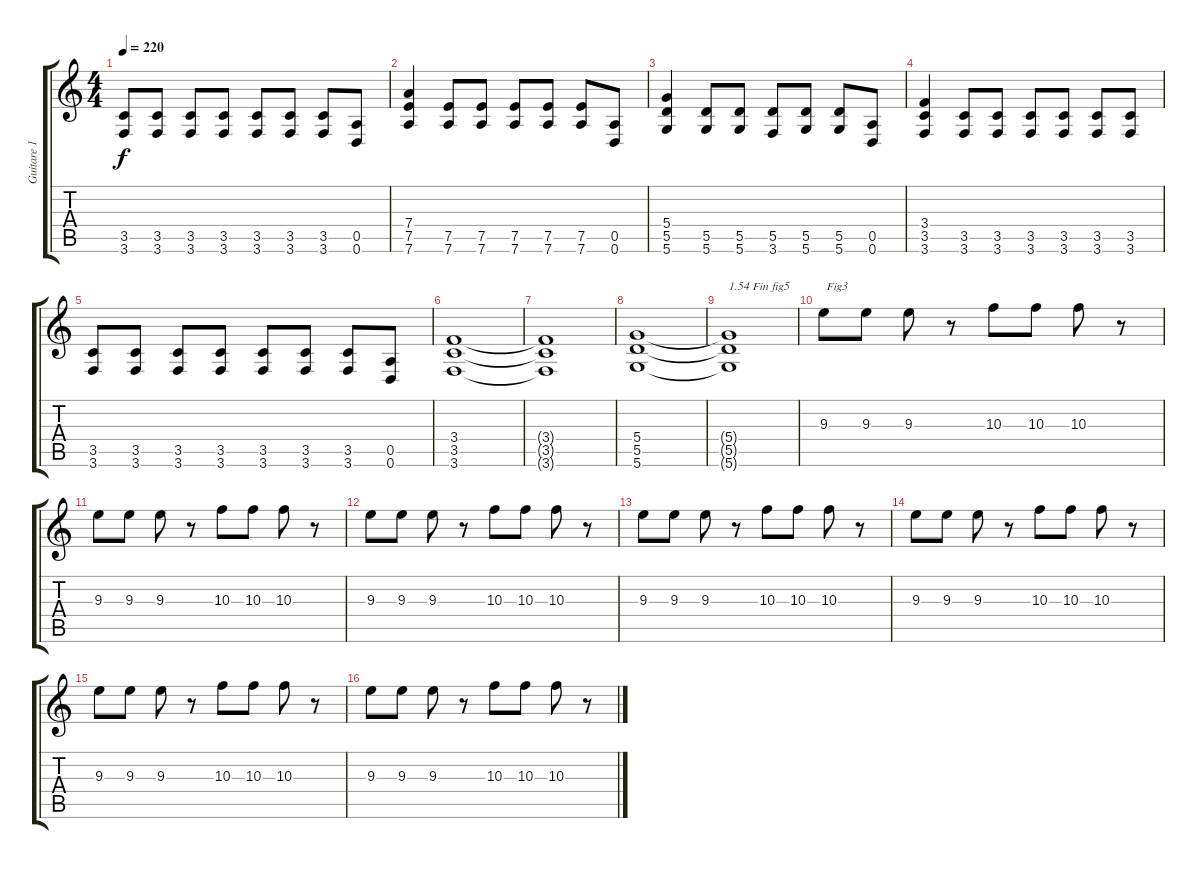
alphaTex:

\track ("Guitare 1 Dr-D" "Guitare 1 ") {instrument overdrivenguitar}
\staff {score tabs}
\tuning (E4 B3 G3 D3 A2 D2) {hide}
\ts (4 4)
\tempo 220
\clef g2
\ks c
(3.5 3.6).8{dy f} (3.5 3.6).8 (3.5 3.6).8 (3.5 3.6).8 (3.5 3.6).8 (3.5 3.6).8 (3.5 3.6).8 (0.5 0.6).8 |
(7.4 7.5 7.6).4 (7.5 7.6).8 (7.5 7.6).8 (7.5 7.6).8 (7.5 7.6).8 (7.5 7.6).8 (0.5 0.6).8 |
(5.4 5.5 5.6).4 (5.5 5.6).8 (5.5 5.6).8 (5.5 3.6).8 (5.5 5.6).8 (5.5 5.6).8 (0.5 0.6).8 |
(3.4 3.5 3.6).4 (3.5 3.6).8 (3.5 3.6).8 (3.5 3.6).8 (3.5 3.6).8 (3.5 3.6).8 (3.5 3.6).8 |
(3.5 3.6).8 (3.5 3.6).8 (3.5 3.6).8 (3.5 3.6).8 (3.5 3.6).8 (3.5 3.6).8 (3.5 3.6).8 (0.5 0.6).8 |
(3.4 3.5 3.6).1 |
(3.4{t} 3.5{t} 3.6{t}).1 |
(5.4 5.5 5.6).1 |
(5.4{t} 5.5{t} 5.6{t}).1{txt "1.54 Fin fig5"} |
9.3.8{txt " Fig3"} 9.3.8 9.3.8 r.8 10.3.8 10.3.8 10.3.8 r.8 |
9.3.8 9.3.8 9.3.8 r.8 10.3.8 10.3.8 10.3.8 r.8 |
9.3.8 9.3.8 9.3.8 r.8 10.3.8 10.3.8 10.3.8 r.8 |
9.3.8 9.3.8 9.3.8 r.8 10.3.8 10.3.8 10.3.8 r.8 |
9.3.8 9.3.8 9.3.8 r.8 10.3.8 10.3.8 10.3.8 r.8 |
9.3.8 9.3.8 9.3.8 r.8 10.3.8 10.3.8 10.3.8 r.8 |
9.3.8 9.3.8 9.3.8 r.8 10.3.8 10.3.8 10.3.8 r.8
